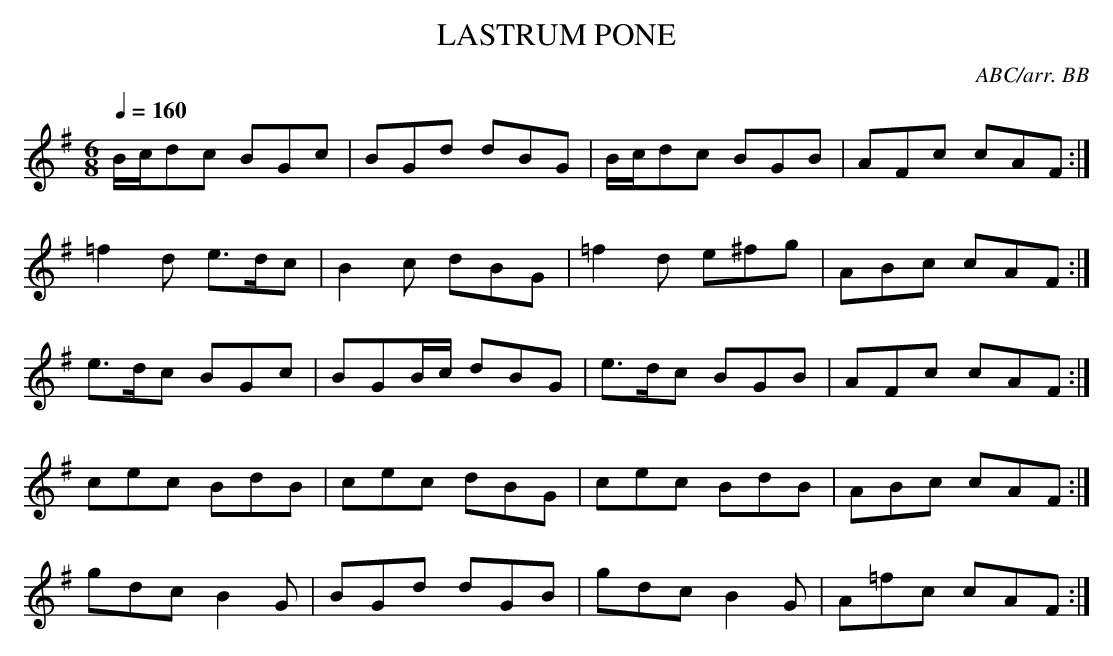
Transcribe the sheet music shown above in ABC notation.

X:1
T:LASTRUM PONE
C:ABC/arr. BB
versions of "Langstrom's/Langstern's Pony". It's hard
to tell what meaning the Neals' title is intended to convey.
M:6/8
L:1/8
Q:1/4=160
K:G
B/c/dc BGc|BGd dBG|B/c/dc BGB|AFc cAF :|
=f2d e>dc|B2c dBG|=f2d e^fg|ABc cAF :|
e>dc BGc|BGB/c/ dBG|e>dc BGB|AFc cAF :|
cec BdB|cec dBG|cec BdB|ABc cAF :|
gdc B2G|BGd dGB|gdc B2G|A=fc cAF :|
